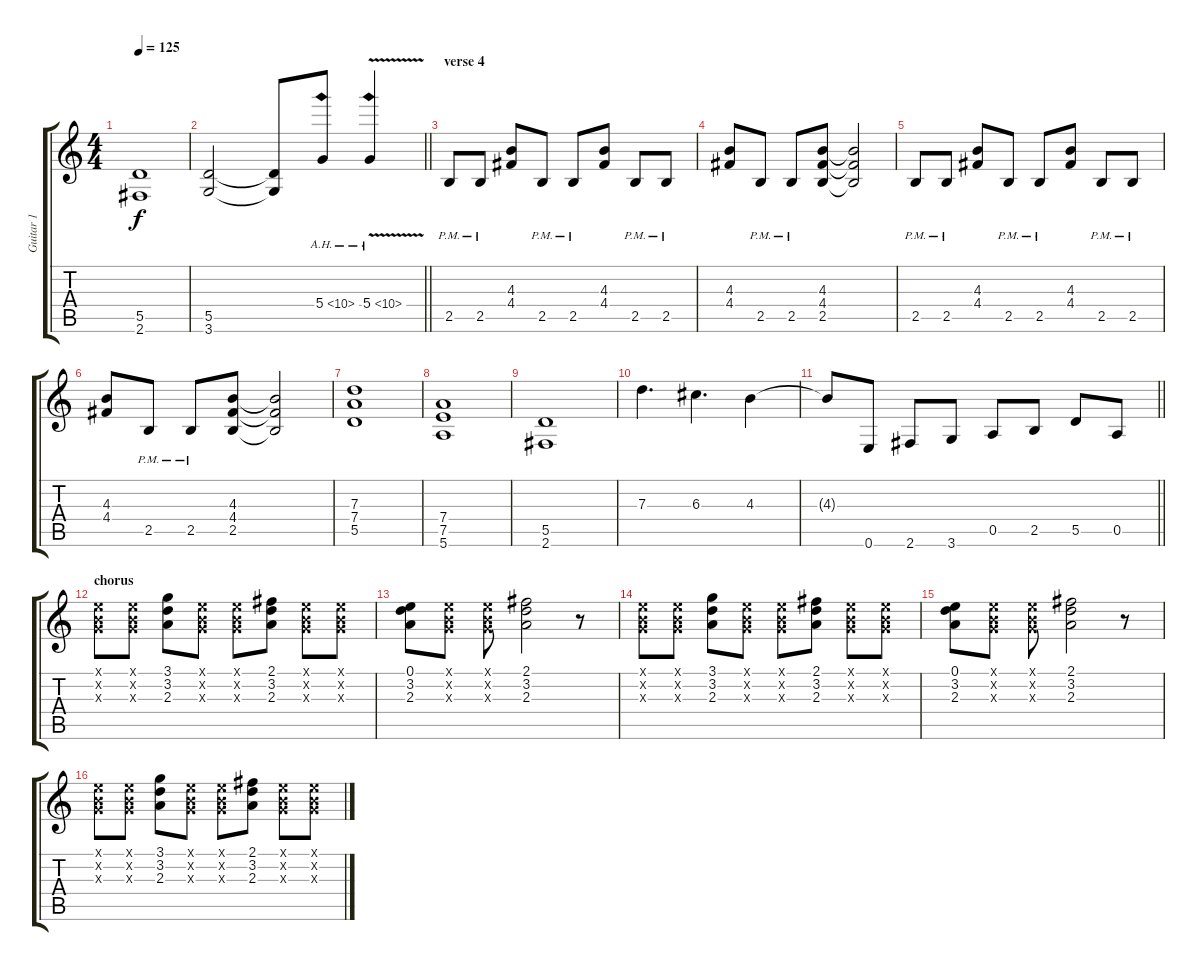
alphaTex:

\track ("Guitar 1" "Guitar 1") {instrument distortionguitar}
\staff {score tabs}
\tuning (E4 B3 G3 D3 A2 E2) {hide}
\ts (4 4)
\tempo 125
\clef g2
\ks c
(5.5 2.6).1{dy f} |
\barLineRight lightlight
(5.5 3.6).2 (5.5{t} 3.6{t}).8 5.4{ah 5}.8 5.4{ah 5 v}.4 |
\section ("" "verse 4")
2.5{pm}.8 2.5{pm}.8 (4.3 4.4).8 2.5{pm}.8 2.5{pm}.8 (4.3 4.4).8 2.5{pm}.8 2.5{pm}.8 |
(4.3 4.4).8 2.5{pm}.8 2.5{pm}.8 (4.3 4.4 2.5).8 (4.3{t} 4.4{t} 2.5{t}).2 |
2.5{pm}.8 2.5{pm}.8 (4.3 4.4).8 2.5{pm}.8 2.5{pm}.8 (4.3 4.4).8 2.5{pm}.8 2.5{pm}.8 |
(4.3 4.4).8 2.5{pm}.8 2.5{pm}.8 (4.3 4.4 2.5).8 (4.3{t} 4.4{t} 2.5{t}).2 |
(7.3 7.4 5.5).1 |
(7.4 7.5 5.6).1 |
(5.5 2.6).1 |
7.3.4{d} 6.3.4{d} 4.3.4 |
\barLineRight lightlight
4.3{t}.8 0.6.8 2.6.8 3.6.8 0.5.8 2.5.8 5.5.8 0.5.8 |
\section ("" "chorus")
(0.1{x} 0.2{x} 0.3{x}).8 (0.1{x} 0.2{x} 0.3{x}).8 (3.1 3.2 2.3).8 (0.1{x} 0.2{x} 0.3{x}).8 (0.1{x} 0.2{x} 0.3{x}).8 (2.1 3.2 2.3).8 (0.1{x} 0.2{x} 0.3{x}).8 (0.1{x} 0.2{x} 0.3{x}).8 |
(0.1 3.2 2.3).8 (0.1{x} 0.2{x} 0.3{x}).8 (0.1{x} 0.2{x} 0.3{x}).8 (2.1 3.2 2.3).2 r.8 |
(0.1{x} 0.2{x} 0.3{x}).8 (0.1{x} 0.2{x} 0.3{x}).8 (3.1 3.2 2.3).8 (0.1{x} 0.2{x} 0.3{x}).8 (0.1{x} 0.2{x} 0.3{x}).8 (2.1 3.2 2.3).8 (0.1{x} 0.2{x} 0.3{x}).8 (0.1{x} 0.2{x} 0.3{x}).8 |
(0.1 3.2 2.3).8 (0.1{x} 0.2{x} 0.3{x}).8 (0.1{x} 0.2{x} 0.3{x}).8 (2.1 3.2 2.3).2 r.8 |
(0.1{x} 0.2{x} 0.3{x}).8 (0.1{x} 0.2{x} 0.3{x}).8 (3.1 3.2 2.3).8 (0.1{x} 0.2{x} 0.3{x}).8 (0.1{x} 0.2{x} 0.3{x}).8 (2.1 3.2 2.3).8 (0.1{x} 0.2{x} 0.3{x}).8 (0.1{x} 0.2{x} 0.3{x}).8
